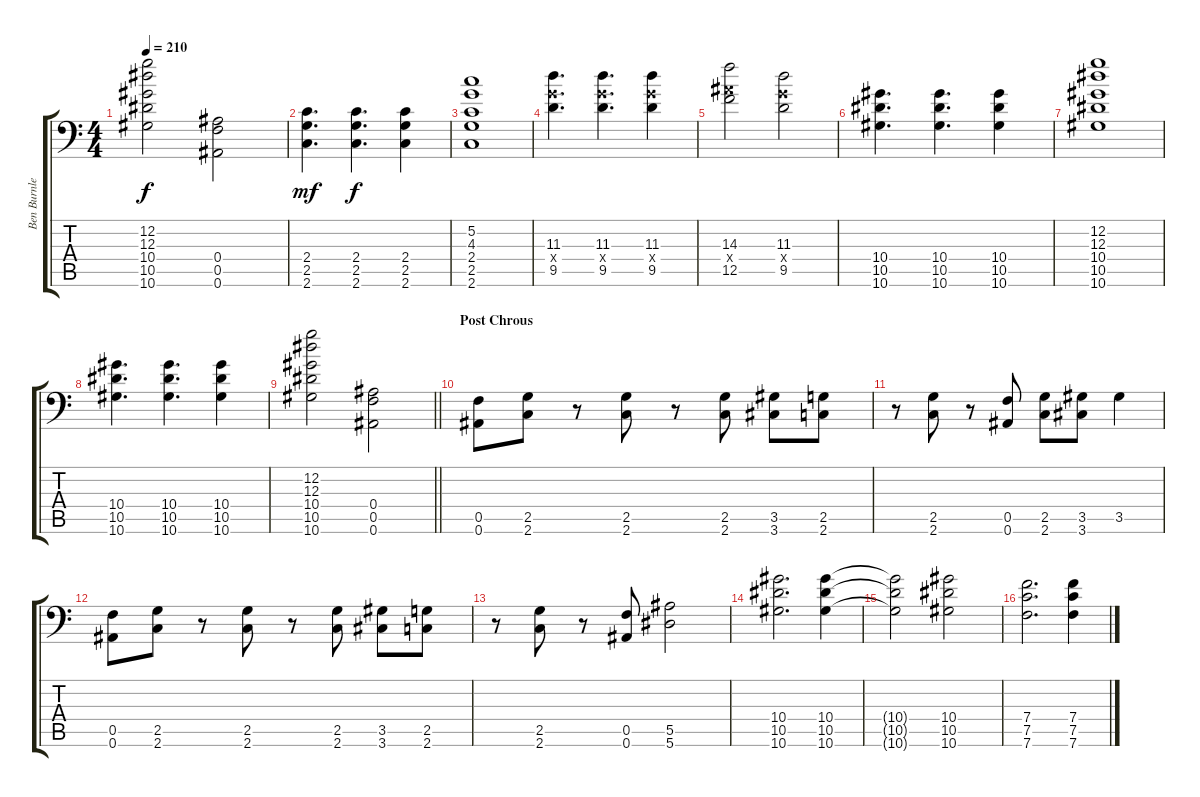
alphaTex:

\track ("Ben Burnley" "Ben Burnle") {instrument distortionguitar}
\staff {score tabs}
\tuning (C4 G3 Eb3 Bb2 F2 Bb1) {hide}
\ts (4 4)
\tempo 210
\clef f4
\ks c
(12.2 12.3 10.4 10.5 10.6).2{dy f} (0.4 0.5 0.6).2 |
(2.4 2.5 2.6).4{d dy mf} (2.4 2.5 2.6).4{d dy f} (2.4 2.5 2.6).4 |
(5.2 4.3 2.4 2.5 2.6).1 |
(11.3 9.4{x} 9.5).4{d} (11.3 9.4{x} 9.5).4{d} (11.3 9.4{x} 9.5).4 |
(14.3 12.4{x} 12.5).2 (11.3 9.4{x} 9.5).2 |
(10.4 10.5 10.6).4{d} (10.4 10.5 10.6).4{d} (10.4 10.5 10.6).4 |
(12.2 12.3 10.4 10.5 10.6).1 |
(10.4 10.5 10.6).4{d} (10.4 10.5 10.6).4{d} (10.4 10.5 10.6).4 |
\barLineRight lightlight
(12.2 12.3 10.4 10.5 10.6).2 (0.4 0.5 0.6).2 |
\section ("" "Post Chrous")
(0.5 0.6).8 (2.5 2.6).8 r.8 (2.5 2.6).8 r.8 (2.5 2.6).8 (3.5 3.6).8 (2.5 2.6).8 |
r.8 (2.5 2.6).8 r.8 (0.5 0.6).8 (2.5 2.6).8 (3.5 3.6).8 3.5.4 |
(0.5 0.6).8 (2.5 2.6).8 r.8 (2.5 2.6).8 r.8 (2.5 2.6).8 (3.5 3.6).8 (2.5 2.6).8 |
r.8 (2.5 2.6).8 r.8 (0.5 0.6).8 (5.5 5.6).2 |
(10.4 10.5 10.6).2{d} (10.4 10.5 10.6).4 |
(10.4{t} 10.5{t} 10.6{t}).2 (10.4 10.5 10.6).2 |
(7.4 7.5 7.6).2{d} (7.4 7.5 7.6).4
